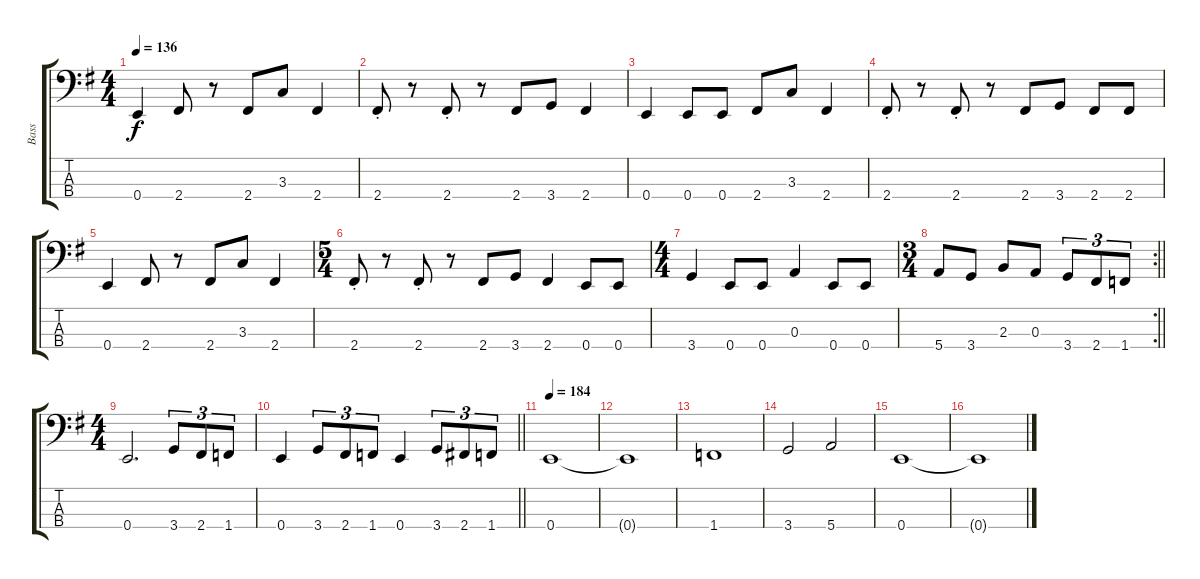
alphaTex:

\track ("Bass" "Bass") {instrument electricbassfinger}
\staff {score tabs}
\tuning (G2 D2 A1 E1) {hide}
\ts (4 4)
\tempo 136
\clef f4
\ks eminor
0.4.4{dy f} 2.4.8 r.8 2.4.8 3.3.8 2.4.4 |
2.4{st}.8 r.8 2.4{st}.8 r.8 2.4.8 3.4.8 2.4.4 |
0.4.4 0.4.8 0.4.8 2.4.8 3.3.8 2.4.4 |
2.4{st}.8 r.8 2.4{st}.8 r.8 2.4.8 3.4.8 2.4.8 2.4.8 |
0.4.4 2.4.8 r.8 2.4.8 3.3.8 2.4.4 |
\ts (5 4)
2.4{st}.8 r.8 2.4{st}.8 r.8 2.4.8 3.4.8 2.4.4 0.4.8 0.4.8 |
\ts (4 4)
3.4.4 0.4.8 0.4.8 0.3.4 0.4.8 0.4.8 |
\rc 2
\ts (3 4)
\barLineRight lightlight
5.4.8 3.4.8 2.3.8 0.3.8 3.4.8{tu (3 2)} 2.4.8{tu (3 2)} 1.4.8{tu (3 2)} |
\ts (4 4)
0.4.2{d} 3.4.8{tu (3 2)} 2.4.8{tu (3 2)} 1.4.8{tu (3 2)} |
\barLineRight lightlight
0.4.4 3.4.8{tu (3 2)} 2.4.8{tu (3 2)} 1.4.8{tu (3 2)} 0.4.4 3.4.8{tu (3 2)} 2.4.8{tu (3 2)} 1.4.8{tu (3 2)} |
\tempo 184
0.4.1 |
0.4{t}.1 |
1.4.1 |
3.4.2 5.4.2 |
0.4.1 |
0.4{t}.1
